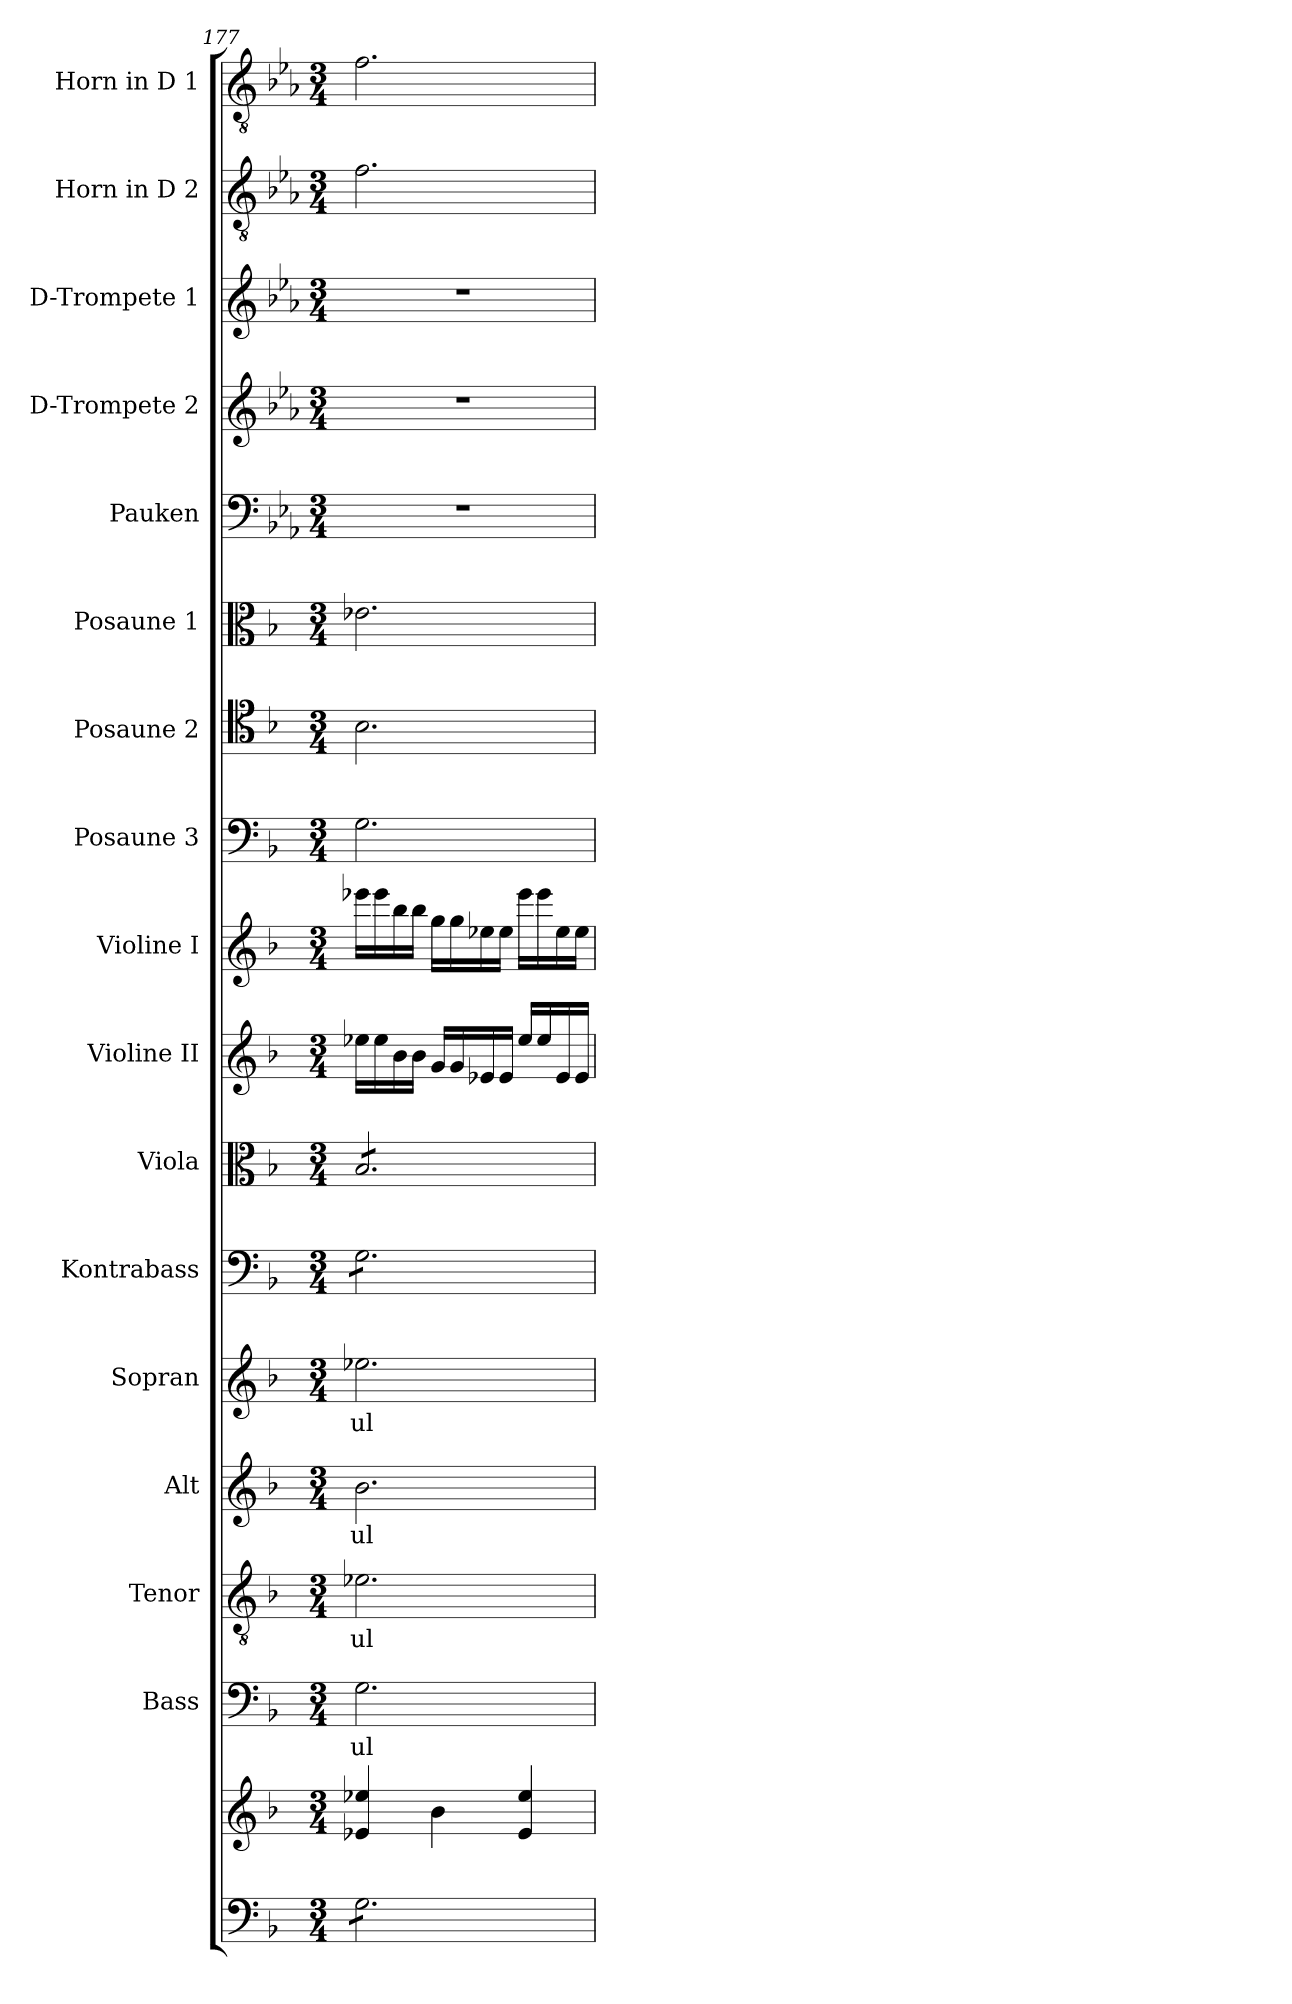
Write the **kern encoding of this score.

**kern	**kern	**kern	**text	**kern	**text	**kern	**text	**kern	**text	**kern	**kern	**kern	**kern	**kern	**kern	**kern	**kern	**kern	**kern	**kern	**kern
*part17	*part17	*part16	*part16	*part15	*part15	*part14	*part14	*part13	*part13	*part12	*part11	*part10	*part9	*part8	*part7	*part6	*part5	*part4	*part3	*part2	*part1
*staff18	*staff17	*staff16	*staff16	*staff15	*staff15	*staff14	*staff14	*staff13	*staff13	*staff12	*staff11	*staff10	*staff9	*staff8	*staff7	*staff6	*staff5	*staff4	*staff3	*staff2	*staff1
*	*	*I"Bass	*	*I"Tenor	*	*I"Alt	*	*I"Sopran	*	*I"Kontrabass	*I"Viola	*I"Violine II	*I"Violine I	*I"Posaune 3	*I"Posaune 2	*I"Posaune 1	*I"Pauken	*I"D-Trompete 2	*I"D-Trompete 1	*I"Horn in D 2	*I"Horn in D 1
*	*	*I'B.	*	*I'T.	*	*I'A.	*	*I'S.	*	*I'Kb.	*I'Vla.	*I'Vl. II	*I'Vl. I	*I'Pos. 3	*I'Pos. 2	*I'Pos. 1	*I'Pk.	*I'D Trp. 2	*I'D Trp. 1	*I'Hrn. 2	*I'Hrn. 1
!!LO:PB:g=z
*clefF4	*clefG2	*clefF4	*	*clefGv2	*	*clefG2	*	*clefG2	*	*clefF4	*clefC3	*clefG2	*clefG2	*clefF4	*clefC4	*clefC3	*clefF4	*clefG2	*clefG2	*clefGv2	*clefGv2
*	*	*	*	*	*	*	*	*	*	*ITrd7c12	*	*	*	*	*	*	*ITrd-1c-2	*ITrd-1c-2	*ITrd-1c-2	*ITrd-1c-2	*ITrd-1c-2
*k[b-]	*k[b-]	*k[b-]	*	*k[b-]	*	*k[b-]	*	*k[b-]	*	*k[b-]	*k[b-]	*k[b-]	*k[b-]	*k[b-]	*k[b-]	*k[b-]	*k[b-]	*k[b-]	*k[b-]	*k[b-]	*k[b-]
*F:	*F:	*F:	*	*F:	*	*F:	*	*F:	*	*F:	*F:	*F:	*F:	*F:	*F:	*F:	*F:	*F:	*F:	*F:	*F:
*M3/4	*M3/4	*M3/4	*	*M3/4	*	*M3/4	*	*M3/4	*	*M3/4	*M3/4	*M3/4	*M3/4	*M3/4	*M3/4	*M3/4	*M3/4	*M3/4	*M3/4	*M3/4	*M3/4
=177	=177	=177	=177	=177	=177	=177	=177	=177	=177	=177	=177	=177	=177	=177	=177	=177	=177	=177	=177	=177	=177
!	!	!	!LO:LY:b	!	!LO:LY:b	!	!LO:LY:b	!	!LO:LY:b	!	!	!	!	!	!	!	!	!	!	!	!
*tremolo	*	*	*	*	*	*	*	*	*	*	*	*	*	*	*	*	*	*	*	*	*
*	*	*	*	*	*	*	*	*	*	*tremolo	*	*	*	*	*	*	*	*	*	*	*
*	*	*	*	*	*	*	*	*	*	*	*tremolo	*	*	*	*	*	*	*	*	*	*
8G\L	4e-X/ 4ee-X/	2.G\	-ul-	2.e-X\	-ul-	2.b-\	-ul-	2.ee-X\	-ul-	8GG\L	8B-/L	16ee-X\LL	16eee-X\LL	2.G\	2.B-\	2.e-X\	2.r	2.r	2.r	2.g\	2.g\
.	.	.	.	.	.	.	.	.	.	.	.	16ee-\	16eee-\	.	.	.	.	.	.	.	.
8G\	.	.	.	.	.	.	.	.	.	8GG\	8B-/	16b-\	16bb-\	.	.	.	.	.	.	.	.
.	.	.	.	.	.	.	.	.	.	.	.	16b-\JJ	16bb-\JJ	.	.	.	.	.	.	.	.
8G\	4b-\	.	.	.	.	.	.	.	.	8GG\	8B-/	16g/LL	16gg\LL	.	.	.	.	.	.	.	.
.	.	.	.	.	.	.	.	.	.	.	.	16g/	16gg\	.	.	.	.	.	.	.	.
8G\	.	.	.	.	.	.	.	.	.	8GG\	8B-/	16e-X/	16ee-X\	.	.	.	.	.	.	.	.
.	.	.	.	.	.	.	.	.	.	.	.	16e-/JJ	16ee-\JJ	.	.	.	.	.	.	.	.
8G\	4e-/ 4ee-/	.	.	.	.	.	.	.	.	8GG\	8B-/	16ee-/LL	16eee-\LL	.	.	.	.	.	.	.	.
.	.	.	.	.	.	.	.	.	.	.	.	16ee-/	16eee-\	.	.	.	.	.	.	.	.
8G\J	.	.	.	.	.	.	.	.	.	8GG\J	8B-/J	16e-/	16ee-\	.	.	.	.	.	.	.	.
*	*	*	*	*	*	*	*	*	*	*	*Xtremolo	*	*	*	*	*	*	*	*	*	*
*	*	*	*	*	*	*	*	*	*	*Xtremolo	*	*	*	*	*	*	*	*	*	*	*
*Xtremolo	*	*	*	*	*	*	*	*	*	*	*	*	*	*	*	*	*	*	*	*	*
.	.	.	.	.	.	.	.	.	.	.	.	16e-/JJ	16ee-\JJ	.	.	.	.	.	.	.	.
=	=	=	=	=	=	=	=	=	=	=	=	=	=	=	=	=	=	=	=	=	=
*-	*-	*-	*-	*-	*-	*-	*-	*-	*-	*-	*-	*-	*-	*-	*-	*-	*-	*-	*-	*-	*-
